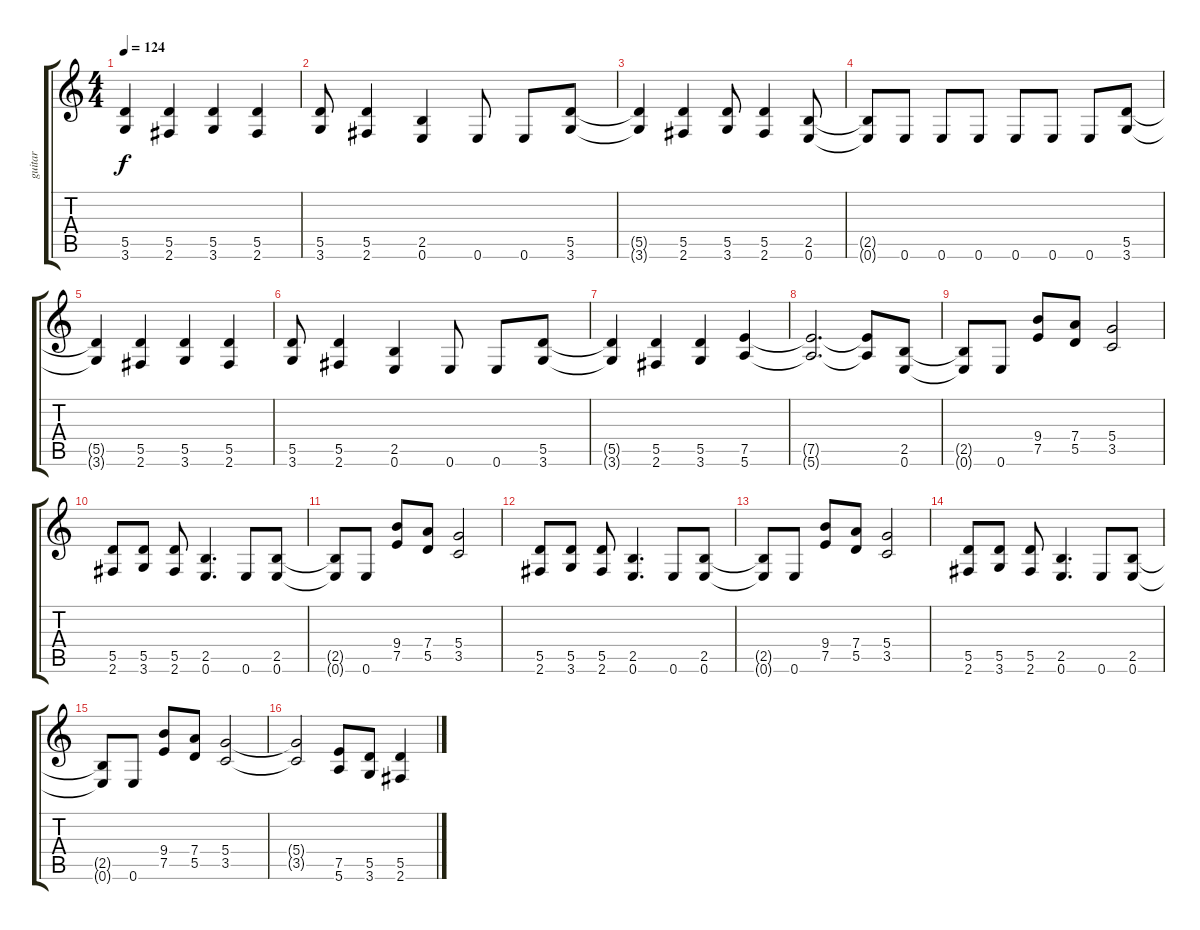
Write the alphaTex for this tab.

\track ("guitar" "guitar") {instrument overdrivenguitar}
\staff {score tabs}
\tuning (E4 B3 G3 D3 A2 E2) {hide}
\ts (4 4)
\tempo 124
\clef g2
\ks c
(5.5{t} 3.6{t}).4{dy f} (5.5 2.6).4 (5.5 3.6).4 (5.5 2.6).4 |
(5.5 3.6).8 (5.5 2.6).4 (2.5 0.6).4 0.6.8 0.6.8 (5.5 3.6).8 |
(5.5{t} 3.6{t}).4 (5.5 2.6).4 (5.5 3.6).8 (5.5 2.6).4 (2.5 0.6).8 |
(2.5{t} 0.6{t}).8 0.6.8 0.6.8 0.6.8 0.6.8 0.6.8 0.6.8 (5.5 3.6).8 |
(5.5{t} 3.6{t}).4 (5.5 2.6).4 (5.5 3.6).4 (5.5 2.6).4 |
(5.5 3.6).8 (5.5 2.6).4 (2.5 0.6).4 0.6.8 0.6.8 (5.5 3.6).8 |
(5.5{t} 3.6{t}).4 (5.5 2.6).4 (5.5 3.6).4 (7.5 5.6).4 |
(7.5{t} 5.6{t}).2{d} (7.5{t} 5.6{t}).8 (2.5 0.6).8 |
(2.5{t} 0.6{t}).8 0.6.8 (9.4 7.5).8 (7.4 5.5).8 (5.4 3.5).2 |
(5.5 2.6).8 (5.5 3.6).8 (5.5 2.6).8 (2.5 0.6).4{d} 0.6.8 (2.5 0.6).8 |
(2.5{t} 0.6{t}).8 0.6.8 (9.4 7.5).8 (7.4 5.5).8 (5.4 3.5).2 |
(5.5 2.6).8 (5.5 3.6).8 (5.5 2.6).8 (2.5 0.6).4{d} 0.6.8 (2.5 0.6).8 |
(2.5{t} 0.6{t}).8 0.6.8 (9.4 7.5).8 (7.4 5.5).8 (5.4 3.5).2 |
(5.5 2.6).8 (5.5 3.6).8 (5.5 2.6).8 (2.5 0.6).4{d} 0.6.8 (2.5 0.6).8 |
(2.5{t} 0.6{t}).8 0.6.8 (9.4 7.5).8 (7.4 5.5).8 (5.4 3.5).2 |
(5.4{t} 3.5{t}).2 (7.5 5.6).8 (5.5 3.6).8 (5.5 2.6).4
